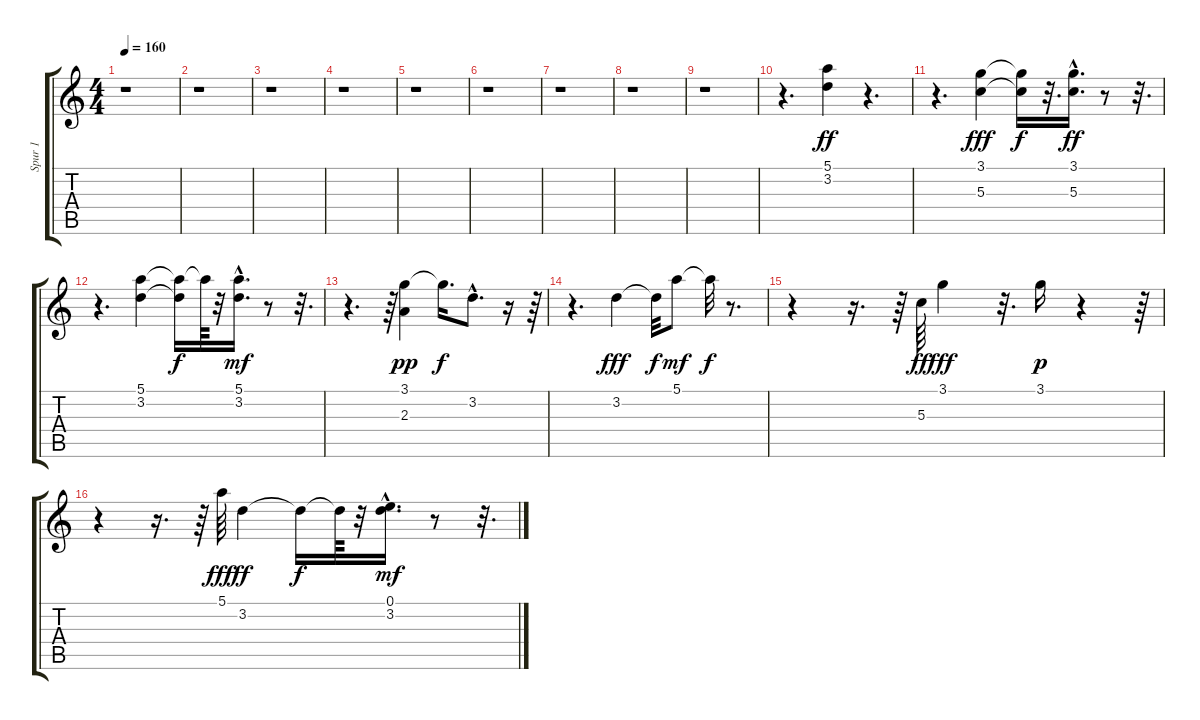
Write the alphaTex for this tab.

\track ("Spur 1" "Spur 1") {instrument overdrivenguitar}
\staff {score tabs}
\tuning (E4 B3 G3 D3 A2 E2) {hide}
\ts (4 4)
\tempo 160
\clef g2
\ks c
r.1{dy f} |
r.1 |
r.1 |
r.1 |
r.1 |
r.1 |
r.1 |
r.1 |
r.1 |
r.4{d} (5.1 3.2).4{dy ff} r.4{d} |
r.4{d} (3.1 5.3).4{dy fff} (3.1{t} 5.3{t}).16{dy f} r.32{d} (3.1{hac} 5.3{hac}).16{d dy ff} r.8 r.32{d} |
r.4{d} (5.1 3.2).4 (5.1{t} 3.2{t}).16{dy f} 5.1{t}.64 r.32 (5.1{hac} 3.2{hac}).16{d dy mf} r.8 r.32{d} |
r.4{d} r.64 (3.1 2.3).4{dy pp} 3.1{t}.16{d dy f} 3.2{hac}.8{d} r.16 r.64 |
r.4{d} 3.2.4{dy fff} 3.2{t}.32{dy f} 5.1.8{dy mf} 5.1{t}.32{dy f} r.8{d} |
r.4 r.16{d} r.64 5.3.64{dy ff} 3.1.4{dy fff} r.32{d} 3.1.16{dy p} r.4 r.64 |
r.4 r.16{d} r.64 5.1.64{dy fff} 3.2.4{dy ff} 3.2{t}.16{dy f} 3.2{t}.64 r.32 (0.1{hac} 3.2).16{d dy mf} r.8 r.32{d}
